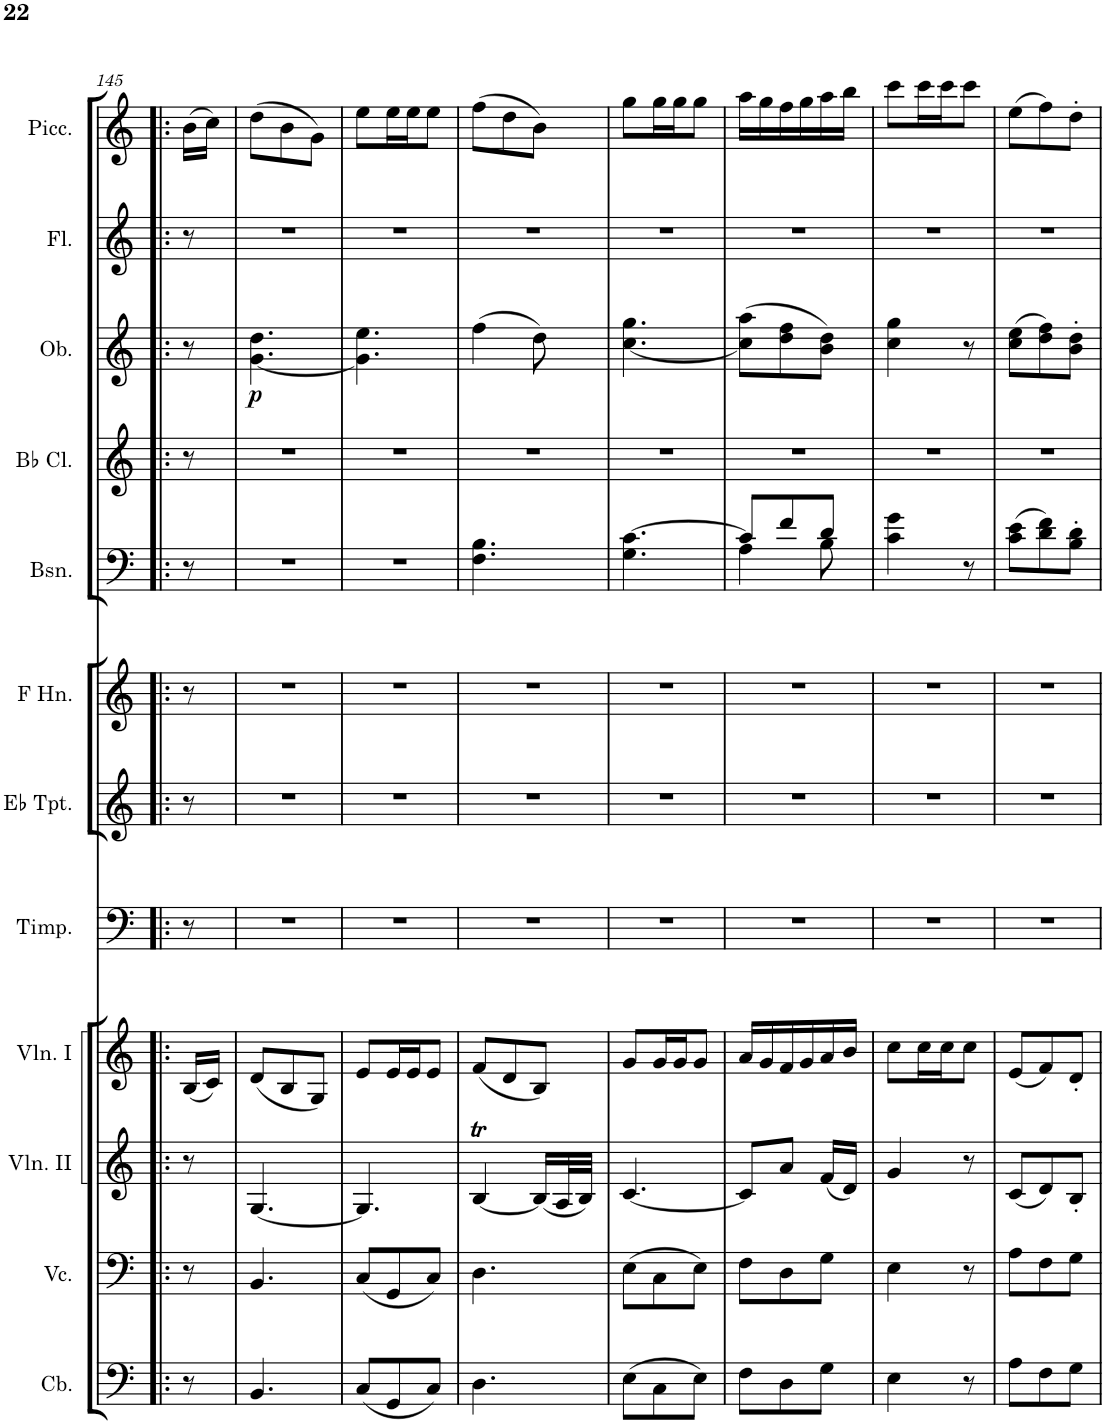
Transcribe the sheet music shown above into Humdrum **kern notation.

**kern	**kern	**kern	**kern	**kern	**kern	**kern	**kern	**kern	**kern	**dynam	**kern	**kern
*part12	*part11	*part10	*part9	*part8	*part7	*part6	*part5	*part4	*part3	*part3	*part2	*part1
*staff12	*staff11	*staff10	*staff9	*staff8	*staff7	*staff6	*staff5	*staff4	*staff3	*staff3	*staff2	*staff1
*I"Contrabasses	*I"Violoncellos	*I"Violins II	*I"Violins I	*I"Timpani	*I"Trumpets in D	*I"Horns in D	*I"Bassoons	*I"Clarinets in A	*I"Oboes	*	*I"Flutes	*I"Piccolo
*I'Cb.	*I'Vc.	*I'Vln. II	*I'Vln. I	*I'Timp.	*	*	*I'Bsn.	*	*I'Ob.	*	*I'Fl.	*I'Picc.
!!LO:PB:g=z
*clefF4	*clefF4	*clefG2	*clefG2	*clefF4	*clefG2	*clefG2	*clefF4	*clefG2	*clefG2	*	*clefG2	*clefG2
*Trd7c12	*	*	*	*	*Trd-2c-3	*Trd4c7	*	*Trd1c2	*	*	*	*Trd-7c-12
*k[]	*k[]	*k[]	*k[]	*k[]	*k[]	*k[]	*k[]	*k[]	*k[]	*	*k[]	*k[]
*M3/8	*M3/8	*M3/8	*M3/8	*M3/8	*M3/8	*M3/8	*M3/8	*M3/8	*M3/8	*	*M3/8	*M3/8
=145!|:	=145!|:	=145!|:	=145!|:	=145!|:	=145!|:	=145!|:	=145!|:	=145!|:	=145!|:	=145!|:	=145!|:	=145!|:
8r	8r	8r	(16B/LL	8r	8r	8r	8r	8r	8r	.	8r	(16b\LL
.	.	.	16c/JJ)	.	.	.	.	.	.	.	.	16cc\JJ)
=146	=146	=146	=146	=146	=146	=146	=146	=146	=146	=146	=146	=146
!	!	!	!	!	!	!	!	!	!	!LO:DY:b	!	!
4.BB/	4.BB/	[4.G/	(8d/L	4.r	4.r	4.r	4.r	4.r	[4.g\ 4.dd\	p	4.r	(8dd\L
.	.	.	8B/	.	.	.	.	.	.	.	.	8b\
.	.	.	8G/J)	.	.	.	.	.	.	.	.	8g\J)
=147	=147	=147	=147	=147	=147	=147	=147	=147	=147	=147	=147	=147
(8C/L	(8C/L	4.G/]	8e/L	4.r	4.r	4.r	4.r	4.r	4.g\] 4.ee\	.	4.r	8ee\L
8GG/	8GG/	.	16e/L	.	.	.	.	.	.	.	.	16ee\L
.	.	.	16e/J	.	.	.	.	.	.	.	.	16ee\J
8C/J)	8C/J)	.	8e/J	.	.	.	.	.	.	.	.	8ee\J
=148	=148	=148	=148	=148	=148	=148	=148	=148	=148	=148	=148	=148
4.D\	4.D\	[4Bt/	(8f/L	4.r	4.r	4.r	4.F\ 4.B\	4.r	(4ff\	.	4.r	(8ff\L
.	.	.	8d/	.	.	.	.	.	.	.	.	8dd\
.	.	(16B/LL]	8B/J)	.	.	.	.	.	8dd\)	.	.	8b\J)
.	.	32A/L	.	.	.	.	.	.	.	.	.	.
.	.	32B/JJJ)	.	.	.	.	.	.	.	.	.	.
=149	=149	=149	=149	=149	=149	=149	=149	=149	=149	=149	=149	=149
(8E\L	(8E\L	[4.c/	8g/L	4.r	4.r	4.r	4.G\ [4.c\	4.r	[4.cc\ 4.gg\	.	4.r	8gg\L
8C\	8C\	.	16g/L	.	.	.	.	.	.	.	.	16gg\L
.	.	.	16g/J	.	.	.	.	.	.	.	.	16gg\J
8E\J)	8E\J)	.	8g/J	.	.	.	.	.	.	.	.	8gg\J
=150	=150	=150	=150	=150	=150	=150	=150	=150	=150	=150	=150	=150
*	*	*	*	*	*	*	*^	*	*	*	*	*
8F\L	8F\L	8c/L]	16a/LL	4.r	4.r	4.r	8c/L]	4A\	4.r	(8cc\] 8aa\L	.	4.r	16aa\LL
.	.	.	16g/	.	.	.	.	.	.	.	.	.	16gg\
8D\	8D\	8a/J	16f/	.	.	.	8f/	.	.	8dd\ 8ff\	.	.	16ff\
.	.	.	16g/	.	.	.	.	.	.	.	.	.	16gg\
8G\J	8G\J	(16f/LL	16a/	.	.	.	8d/J	8B\	.	8b\ 8dd\J)	.	.	16aa\
.	.	16d/JJ)	16b/JJ	.	.	.	.	.	.	.	.	.	16bb\JJ
*	*	*	*	*	*	*	*v	*v	*	*	*	*	*
=151	=151	=151	=151	=151	=151	=151	=151	=151	=151	=151	=151	=151
4E\	4E\	4g/	8cc\L	4.r	4.r	4.r	4c\ 4g\	4.r	4cc\ 4gg\	.	4.r	8ccc\L
.	.	.	16cc\L	.	.	.	.	.	.	.	.	16ccc\L
.	.	.	16cc\J	.	.	.	.	.	.	.	.	16ccc\J
8r	8r	8r	8cc\J	.	.	.	8r	.	8r	.	.	8ccc\J
=152	=152	=152	=152	=152	=152	=152	=152	=152	=152	=152	=152	=152
8A\L	8A\L	(8c/L	(8e/L	4.r	4.r	4.r	(8c\ 8e\L	4.r	(8cc\ 8ee\L	.	4.r	(8ee\L
8F\	8F\	8d/)	8f/)	.	.	.	8d\ 8f\)	.	8dd\ 8ff\)	.	.	8ff\)
8G\J	8G\J	8B'/J	8d'/J	.	.	.	8B\' 8d\'J	.	8b\' 8dd\'J	.	.	8dd'\J
=	=	=	=	=	=	=	=	=	=	=	=	=
*-	*-	*-	*-	*-	*-	*-	*-	*-	*-	*-	*-	*-
